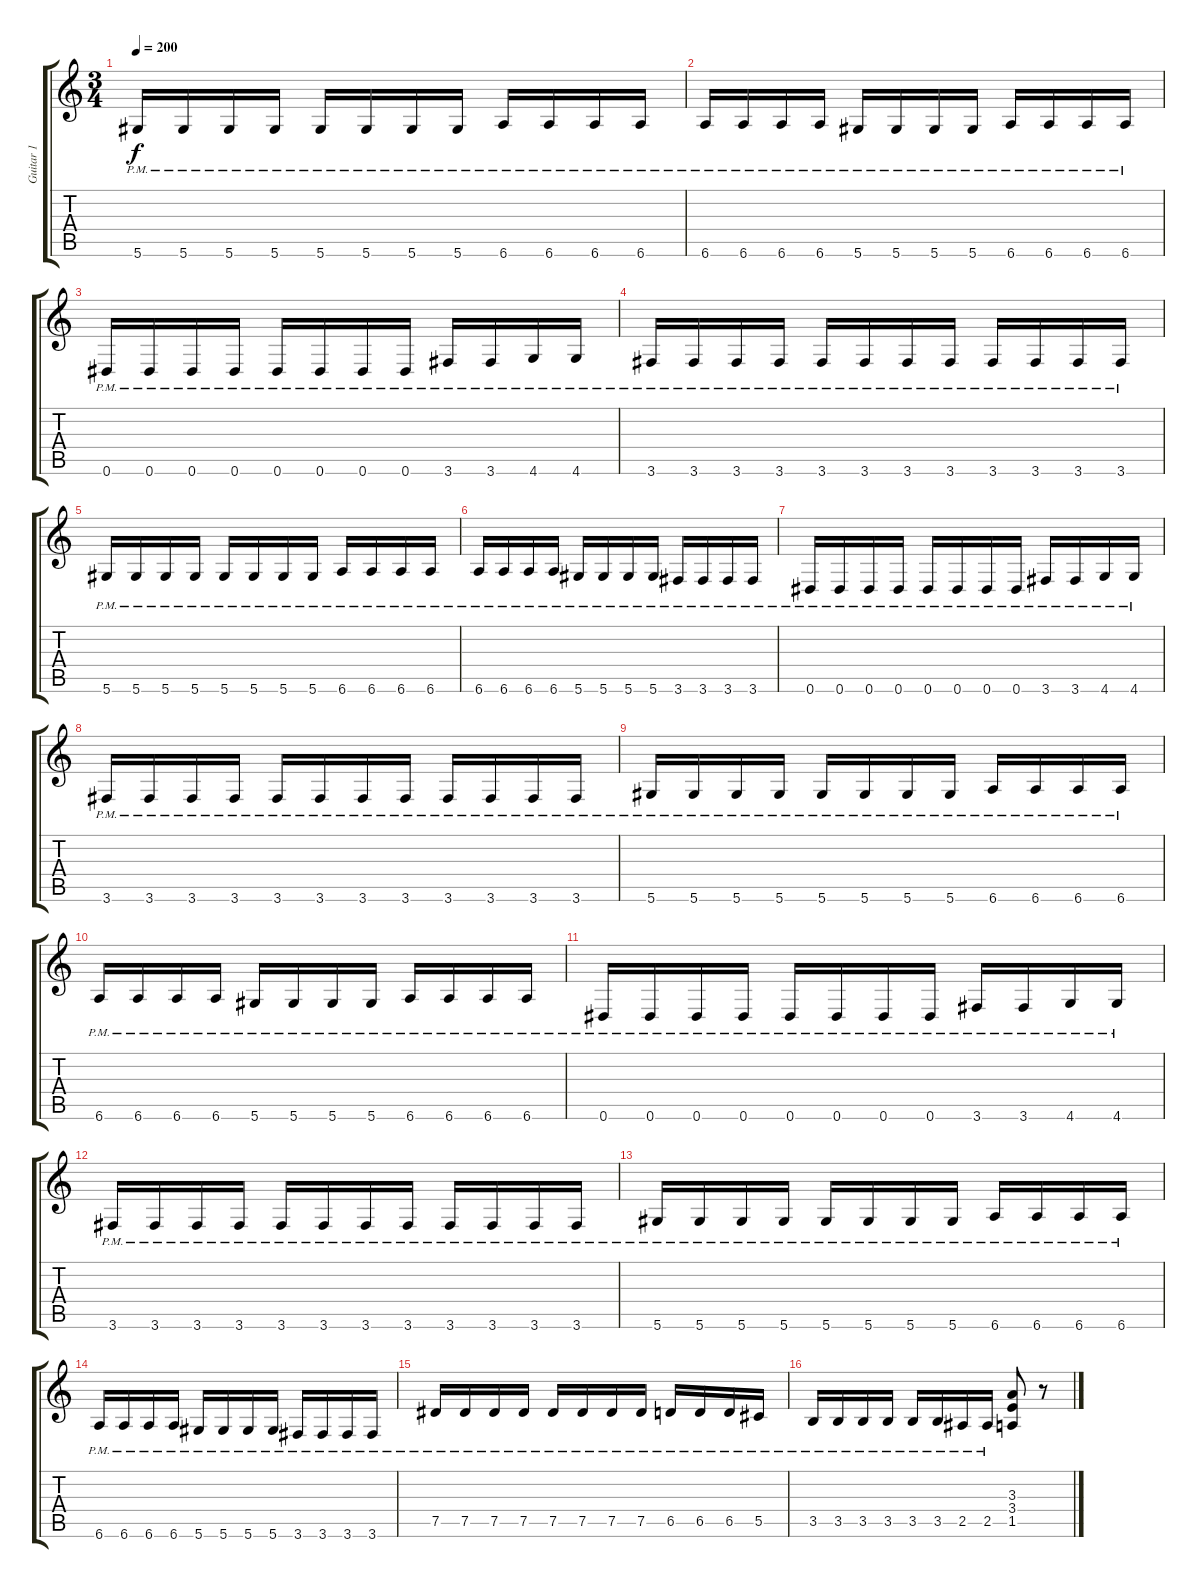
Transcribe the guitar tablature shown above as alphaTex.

\track ("Guitar 1" "Guitar 1") {instrument distortionguitar}
\staff {score tabs}
\tuning (Eb4 Bb3 Gb3 Db3 Ab2 Eb2) {hide}
\ts (3 4)
\tempo 200
\clef g2
\ks c
5.6{pm}.16{dy f} 5.6{pm}.16 5.6{pm}.16 5.6{pm}.16 5.6{pm}.16 5.6{pm}.16 5.6{pm}.16 5.6{pm}.16 6.6{pm}.16 6.6{pm}.16 6.6{pm}.16 6.6{pm}.16 |
6.6{pm}.16 6.6{pm}.16 6.6{pm}.16 6.6{pm}.16 5.6{pm}.16 5.6{pm}.16 5.6{pm}.16 5.6{pm}.16 6.6{pm}.16 6.6{pm}.16 6.6{pm}.16 6.6{pm}.16 |
0.6{pm}.16 0.6{pm}.16 0.6{pm}.16 0.6{pm}.16 0.6{pm}.16 0.6{pm}.16 0.6{pm}.16 0.6{pm}.16 3.6{pm}.16 3.6{pm}.16 4.6{pm}.16 4.6{pm}.16 |
3.6{pm}.16 3.6{pm}.16 3.6{pm}.16 3.6{pm}.16 3.6{pm}.16 3.6{pm}.16 3.6{pm}.16 3.6{pm}.16 3.6{pm}.16 3.6{pm}.16 3.6{pm}.16 3.6{pm}.16 |
5.6{pm}.16 5.6{pm}.16 5.6{pm}.16 5.6{pm}.16 5.6{pm}.16 5.6{pm}.16 5.6{pm}.16 5.6{pm}.16 6.6{pm}.16 6.6{pm}.16 6.6{pm}.16 6.6{pm}.16 |
6.6{pm}.16 6.6{pm}.16 6.6{pm}.16 6.6{pm}.16 5.6{pm}.16 5.6{pm}.16 5.6{pm}.16 5.6{pm}.16 3.6{pm}.16 3.6{pm}.16 3.6{pm}.16 3.6{pm}.16 |
0.6{pm}.16 0.6{pm}.16 0.6{pm}.16 0.6{pm}.16 0.6{pm}.16 0.6{pm}.16 0.6{pm}.16 0.6{pm}.16 3.6{pm}.16 3.6{pm}.16 4.6{pm}.16 4.6{pm}.16 |
3.6{pm}.16 3.6{pm}.16 3.6{pm}.16 3.6{pm}.16 3.6{pm}.16 3.6{pm}.16 3.6{pm}.16 3.6{pm}.16 3.6{pm}.16 3.6{pm}.16 3.6{pm}.16 3.6{pm}.16 |
5.6{pm}.16 5.6{pm}.16 5.6{pm}.16 5.6{pm}.16 5.6{pm}.16 5.6{pm}.16 5.6{pm}.16 5.6{pm}.16 6.6{pm}.16 6.6{pm}.16 6.6{pm}.16 6.6{pm}.16 |
6.6{pm}.16 6.6{pm}.16 6.6{pm}.16 6.6{pm}.16 5.6{pm}.16 5.6{pm}.16 5.6{pm}.16 5.6{pm}.16 6.6{pm}.16 6.6{pm}.16 6.6{pm}.16 6.6{pm}.16 |
0.6{pm}.16 0.6{pm}.16 0.6{pm}.16 0.6{pm}.16 0.6{pm}.16 0.6{pm}.16 0.6{pm}.16 0.6{pm}.16 3.6{pm}.16 3.6{pm}.16 4.6{pm}.16 4.6{pm}.16 |
3.6{pm}.16 3.6{pm}.16 3.6{pm}.16 3.6{pm}.16 3.6{pm}.16 3.6{pm}.16 3.6{pm}.16 3.6{pm}.16 3.6{pm}.16 3.6{pm}.16 3.6{pm}.16 3.6{pm}.16 |
5.6{pm}.16 5.6{pm}.16 5.6{pm}.16 5.6{pm}.16 5.6{pm}.16 5.6{pm}.16 5.6{pm}.16 5.6{pm}.16 6.6{pm}.16 6.6{pm}.16 6.6{pm}.16 6.6{pm}.16 |
6.6{pm}.16 6.6{pm}.16 6.6{pm}.16 6.6{pm}.16 5.6{pm}.16 5.6{pm}.16 5.6{pm}.16 5.6{pm}.16 3.6{pm}.16 3.6{pm}.16 3.6{pm}.16 3.6{pm}.16 |
7.5{pm}.16 7.5{pm}.16 7.5{pm}.16 7.5{pm}.16 7.5{pm}.16 7.5{pm}.16 7.5{pm}.16 7.5{pm}.16 6.5{pm}.16 6.5{pm}.16 6.5{pm}.16 5.5{pm}.16 |
3.5{pm}.16 3.5{pm}.16 3.5{pm}.16 3.5{pm}.16 3.5{pm}.16 3.5{pm}.16 2.5{pm}.16 2.5{pm}.16 (3.3 3.4 1.5).8 r.8
